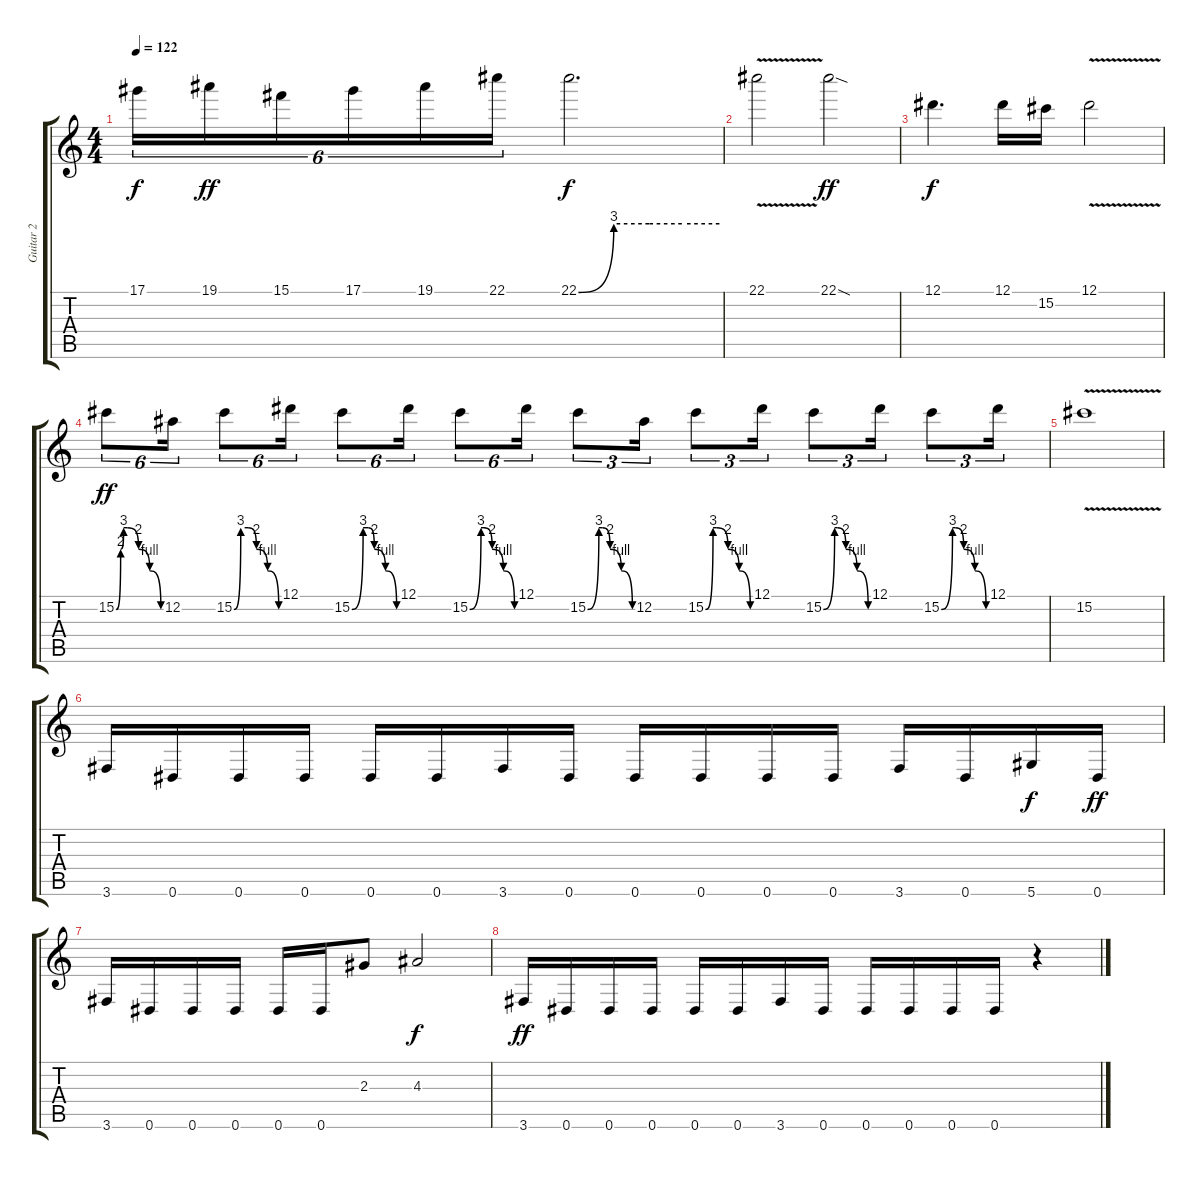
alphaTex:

\track ("Guitar 2" "Guitar 2") {instrument distortionguitar}
\staff {score tabs}
\tuning (Eb4 Bb3 Gb3 Db3 Ab2 Eb2) {hide}
\ts (4 4)
\tempo 122
\clef g2
\ks c
17.1.16{tu (6 4) dy f} 19.1.16{tu (6 4) dy ff} 15.1.16{tu (6 4)} 17.1.16{tu (6 4)} 19.1.16{tu (6 4)} 22.1.16{tu (6 4)} 22.1{be (custom 0 0 15 12 30 12 44 12 60 12)}.2{d dy f} |
22.1{v}.2 22.1{sod}.2{dy ff} |
12.1.4{d dy f} 12.1.16 15.2.16 12.1{v}.2 |
15.2{be (custom 0 0 6 8 10 12 15 12 30 8 45 4 60 0)}.8{tu (6 4) dy ff} 12.2.16{tu (6 4)} 15.2{be (custom 0 0 9 12 19 12 30 8 45 4 60 0)}.8{tu (6 4)} 12.1.16{tu (6 4)} 15.2{be (custom 0 0 15 12 22 12 30 8 45 4 60 0)}.8{tu (6 4)} 12.1.16{tu (6 4)} 15.2{be (custom 0 0 15 12 19 12 30 8 45 4 60 0)}.8{tu (6 4)} 12.1.16{tu (6 4)} 15.2{be (custom 0 0 15 12 20 12 30 8 45 4 60 0)}.8{tu (3 2)} 12.2.16{tu (3 2)} 15.2{be (custom 0 0 10 12 15 12 30 8 45 4 60 0)}.8{tu (3 2)} 12.1.16{tu (3 2)} 15.2{be (custom 0 0 15 12 19 12 30 8 45 4 60 0)}.8{tu (3 2)} 12.1.16{tu (3 2)} 15.2{be (custom 0 0 15 12 19 12 30 8 45 4 60 0)}.8{tu (3 2)} 12.1.16{tu (3 2)} |
15.2{v}.1 |
3.6.16 0.6.16 0.6.16 0.6.16 0.6.16 0.6.16 3.6.16 0.6.16 0.6.16 0.6.16 0.6.16 0.6.16 3.6.16 0.6.16 5.6.16{dy f} 0.6.16{dy ff} |
3.6.16 0.6.16 0.6.16 0.6.16 0.6.16 0.6.16 2.3.8 4.3.2{dy f} |
3.6.16{dy ff} 0.6.16 0.6.16 0.6.16 0.6.16 0.6.16 3.6.16 0.6.16 0.6.16 0.6.16 0.6.16 0.6.16 r.4
